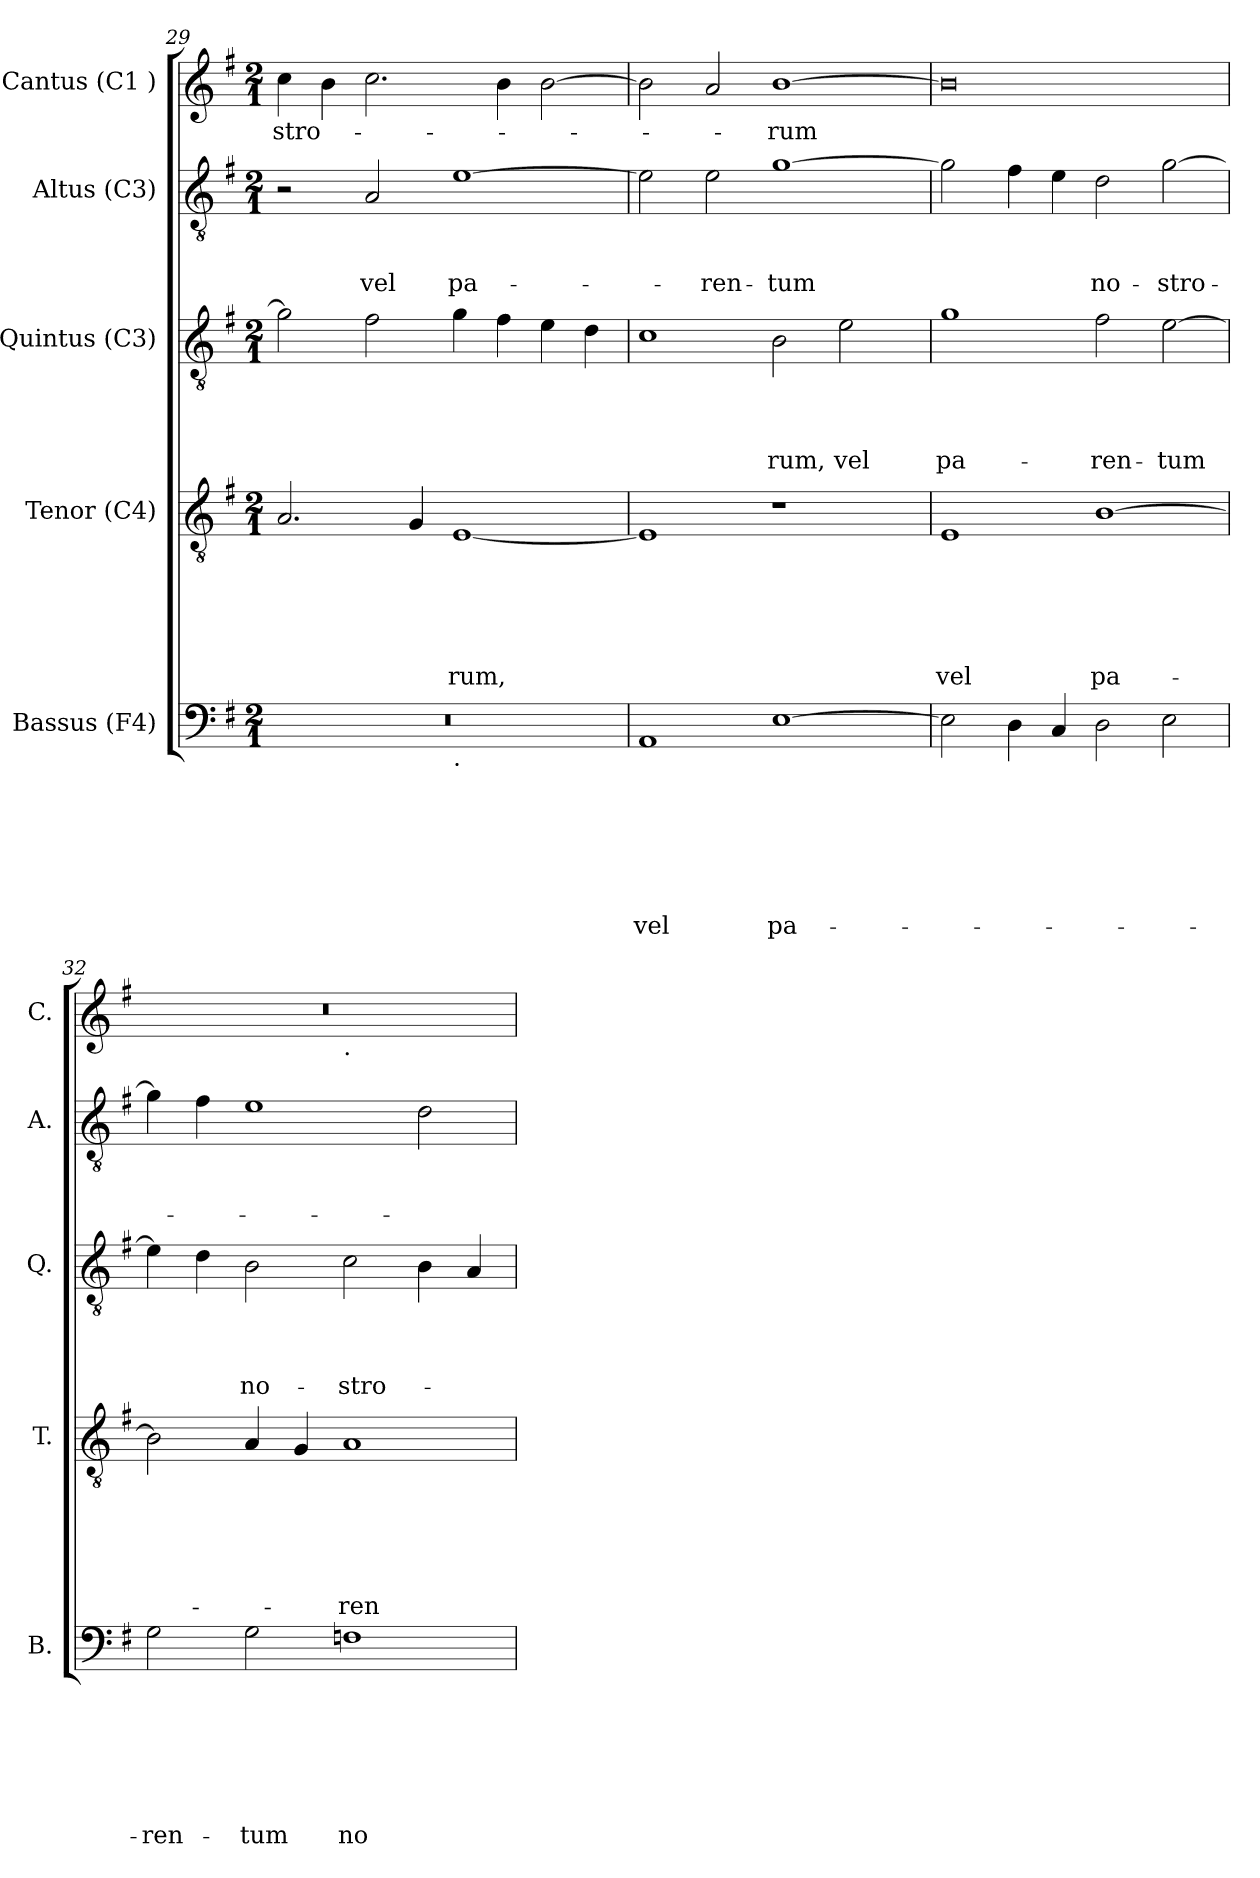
**kern	**text	**text	**text	**text	**text	**text	**text	**kern	**text	**text	**text	**text	**text	**text	**kern	**text	**text	**text	**text	**kern	**text	**text	**text	**kern	**text
*part5	*part5	*part5	*part5	*part5	*part5	*part5	*part5	*part4	*part4	*part4	*part4	*part4	*part4	*part4	*part3	*part3	*part3	*part3	*part3	*part2	*part2	*part2	*part2	*part1	*part1
*staff5	*staff5	*staff5	*staff5	*staff5	*staff5	*staff5	*staff5	*staff4	*staff4	*staff4	*staff4	*staff4	*staff4	*staff4	*staff3	*staff3	*staff3	*staff3	*staff3	*staff2	*staff2	*staff2	*staff2	*staff1	*staff1
*I"Bassus (F4)	*	*	*	*	*	*	*	*I"Tenor (C4)	*	*	*	*	*	*	*I"Quintus (C3)	*	*	*	*	*I"Altus (C3)	*	*	*	*I"Cantus (C1 )	*
*I'B.	*	*	*	*	*	*	*	*I'T.	*	*	*	*	*	*	*I'Q.	*	*	*	*	*I'A.	*	*	*	*I'C.	*
*clefF4	*	*	*	*	*	*	*	*clefGv2	*	*	*	*	*	*	*clefGv2	*	*	*	*	*clefGv2	*	*	*	*clefG2	*
*k[f#]	*	*	*	*	*	*	*	*k[f#]	*	*	*	*	*	*	*k[f#]	*	*	*	*	*k[f#]	*	*	*	*k[f#]	*
*G:	*	*	*	*	*	*	*	*G:	*	*	*	*	*	*	*G:	*	*	*	*	*G:	*	*	*	*G:	*
*M2/1	*	*	*	*	*	*	*	*M2/1	*	*	*	*	*	*	*M2/1	*	*	*	*	*M2/1	*	*	*	*M2/1	*
=29	=29	=29	=29	=29	=29	=29	=29	=29	=29	=29	=29	=29	=29	=29	=29	=29	=29	=29	=29	=29	=29	=29	=29	=29	=29
!	!	!	!	!	!	!	!	!	!	!	!	!	!	!	!	!	!	!	!	!	!	!	!	!	!LO:LY:b
*^	*	*	*	*	*	*	*	*	*	*	*	*	*	*	*	*	*	*	*	*	*	*	*	*	*
0r	1ryy	.	.	.	.	.	.	.	2.A/	.	.	.	.	.	.	2g\]	.	.	.	.	2r	.	.	.	4cc\	-stro-
.	.	.	.	.	.	.	.	.	.	.	.	.	.	.	.	.	.	.	.	.	.	.	.	.	4b\	.
!	!	!	!	!	!	!	!	!	!	!	!	!	!	!	!	!	!	!	!	!	!	!	!	!LO:LY:b	!	!
.	.	.	.	.	.	.	.	.	.	.	.	.	.	.	.	2f#\	.	.	.	.	2A/	.	.	vel	2.cc\	.
.	.	.	.	.	.	.	.	.	4G/	.	.	.	.	.	.	.	.	.	.	.	.	.	.	.	.	.
!	!LO:TX:b:t=.	!	!	!	!	!	!	!	!	!	!	!	!	!	!	!	!	!	!	!	!	!	!	!	!	!
!	!	!	!	!	!	!	!	!	!	!	!	!	!	!	!LO:LY:b	!	!	!	!	!	!	!	!	!LO:LY:b	!	!
.	1ryy	.	.	.	.	.	.	.	[<1E	.	.	.	.	.	-rum,	4g\	.	.	.	.	[>1e	.	.	pa-	.	.
.	.	.	.	.	.	.	.	.	.	.	.	.	.	.	.	4f#\	.	.	.	.	.	.	.	.	4b\	.
.	.	.	.	.	.	.	.	.	.	.	.	.	.	.	.	4e\	.	.	.	.	.	.	.	.	[>2b\	.
.	.	.	.	.	.	.	.	.	.	.	.	.	.	.	.	4d\	.	.	.	.	.	.	.	.	.	.
=30	=30	=30	=30	=30	=30	=30	=30	=30	=30	=30	=30	=30	=30	=30	=30	=30	=30	=30	=30	=30	=30	=30	=30	=30	=30	=30
!	!	!	!	!	!	!	!	!LO:LY:b	!	!	!	!	!	!	!	!	!	!	!	!	!	!	!	!	!	!
*v	*v	*	*	*	*	*	*	*	*	*	*	*	*	*	*	*	*	*	*	*	*	*	*	*	*	*
1AA	.	.	.	.	.	.	vel	1E]	.	.	.	.	.	.	1c	.	.	.	.	2e\]	.	.	.	2b\]	.
!	!	!	!	!	!	!	!	!	!	!	!	!	!	!	!	!	!	!	!	!	!	!	!LO:LY:b	!	!
.	.	.	.	.	.	.	.	.	.	.	.	.	.	.	.	.	.	.	.	2e\	.	.	-ren-	2a/	.
!	!	!	!	!	!	!	!LO:LY:b	!	!	!	!	!	!	!	!	!	!	!	!LO:LY:b	!	!	!	!LO:LY:b	!	!LO:LY:b
[<1E	.	.	.	.	.	.	pa-	1r	.	.	.	.	.	.	2B\	.	.	.	-rum,	[<1g	.	.	-tum	[<1b	-rum
!	!	!	!	!	!	!	!	!	!	!	!	!	!	!	!	!	!	!	!LO:LY:b	!	!	!	!	!	!
.	.	.	.	.	.	.	.	.	.	.	.	.	.	.	2e\	.	.	.	vel	.	.	.	.	.	.
!!LO:LB:g=z
=31	=31	=31	=31	=31	=31	=31	=31	=31	=31	=31	=31	=31	=31	=31	=31	=31	=31	=31	=31	=31	=31	=31	=31	=31	=31
!	!	!	!	!	!	!	!	!	!	!	!	!	!	!LO:LY:b	!	!	!	!	!LO:LY:b	!	!	!	!	!	!
2E\]	.	.	.	.	.	.	.	1E	.	.	.	.	.	vel	1g	.	.	.	pa-	2g\]	.	.	.	0b]	.
4D\	.	.	.	.	.	.	.	.	.	.	.	.	.	.	.	.	.	.	.	4f#\	.	.	.	.	.
4C/	.	.	.	.	.	.	.	.	.	.	.	.	.	.	.	.	.	.	.	4e\	.	.	.	.	.
!	!	!	!	!	!	!	!	!	!	!	!	!	!	!LO:LY:b	!	!	!	!	!LO:LY:b	!	!	!	!LO:LY:b	!	!
2D\	.	.	.	.	.	.	.	[>1B	.	.	.	.	.	pa-	2f#\	.	.	.	-ren-	2d\	.	.	no-	.	.
!	!	!	!	!	!	!	!	!	!	!	!	!	!	!	!	!	!	!	!LO:LY:b	!	!	!	!LO:LY:b	!	!
2E\	.	.	.	.	.	.	.	.	.	.	.	.	.	.	[>2e\	.	.	.	-tum	[>2g\	.	.	-stro-	.	.
=32	=32	=32	=32	=32	=32	=32	=32	=32	=32	=32	=32	=32	=32	=32	=32	=32	=32	=32	=32	=32	=32	=32	=32	=32	=32
!	!	!	!	!	!	!	!LO:LY:b	!	!	!	!	!	!	!	!	!	!	!	!	!	!	!	!	!	!
*	*	*	*	*	*	*	*	*	*	*	*	*	*	*	*	*	*	*	*	*	*	*	*	*^	*
2G\	.	.	.	.	.	.	-ren-	2B\]	.	.	.	.	.	.	4e\]	.	.	.	.	4g\]	.	.	.	0r	1ryy	.
.	.	.	.	.	.	.	.	.	.	.	.	.	.	.	4d\	.	.	.	.	4f#\	.	.	.	.	.	.
!	!	!	!	!	!	!	!LO:LY:b	!	!	!	!	!	!	!	!	!	!	!	!LO:LY:b	!	!	!	!	!	!	!
2G\	.	.	.	.	.	.	-tum	4A/	.	.	.	.	.	.	2B\	.	.	.	no-	1e	.	.	.	.	.	.
.	.	.	.	.	.	.	.	4G/	.	.	.	.	.	.	.	.	.	.	.	.	.	.	.	.	.	.
!	!	!	!	!	!	!	!	!	!	!	!	!	!	!	!	!	!	!	!	!	!	!	!	!	!LO:TX:b:t=.	!
!	!	!	!	!	!	!	!LO:LY:b	!	!	!	!	!	!	!LO:LY:b	!	!	!	!	!LO:LY:b	!	!	!	!	!	!	!
1Fn	.	.	.	.	.	.	no-	1A	.	.	.	.	.	-ren-	2c\	.	.	.	-stro-	.	.	.	.	.	1ryy	.
.	.	.	.	.	.	.	.	.	.	.	.	.	.	.	4B\	.	.	.	.	2d\	.	.	.	.	.	.
.	.	.	.	.	.	.	.	.	.	.	.	.	.	.	4A/	.	.	.	.	.	.	.	.	.	.	.
*	*	*	*	*	*	*	*	*	*	*	*	*	*	*	*	*	*	*	*	*	*	*	*	*v	*v	*
=	=	=	=	=	=	=	=	=	=	=	=	=	=	=	=	=	=	=	=	=	=	=	=	=	=
*-	*-	*-	*-	*-	*-	*-	*-	*-	*-	*-	*-	*-	*-	*-	*-	*-	*-	*-	*-	*-	*-	*-	*-	*-	*-
